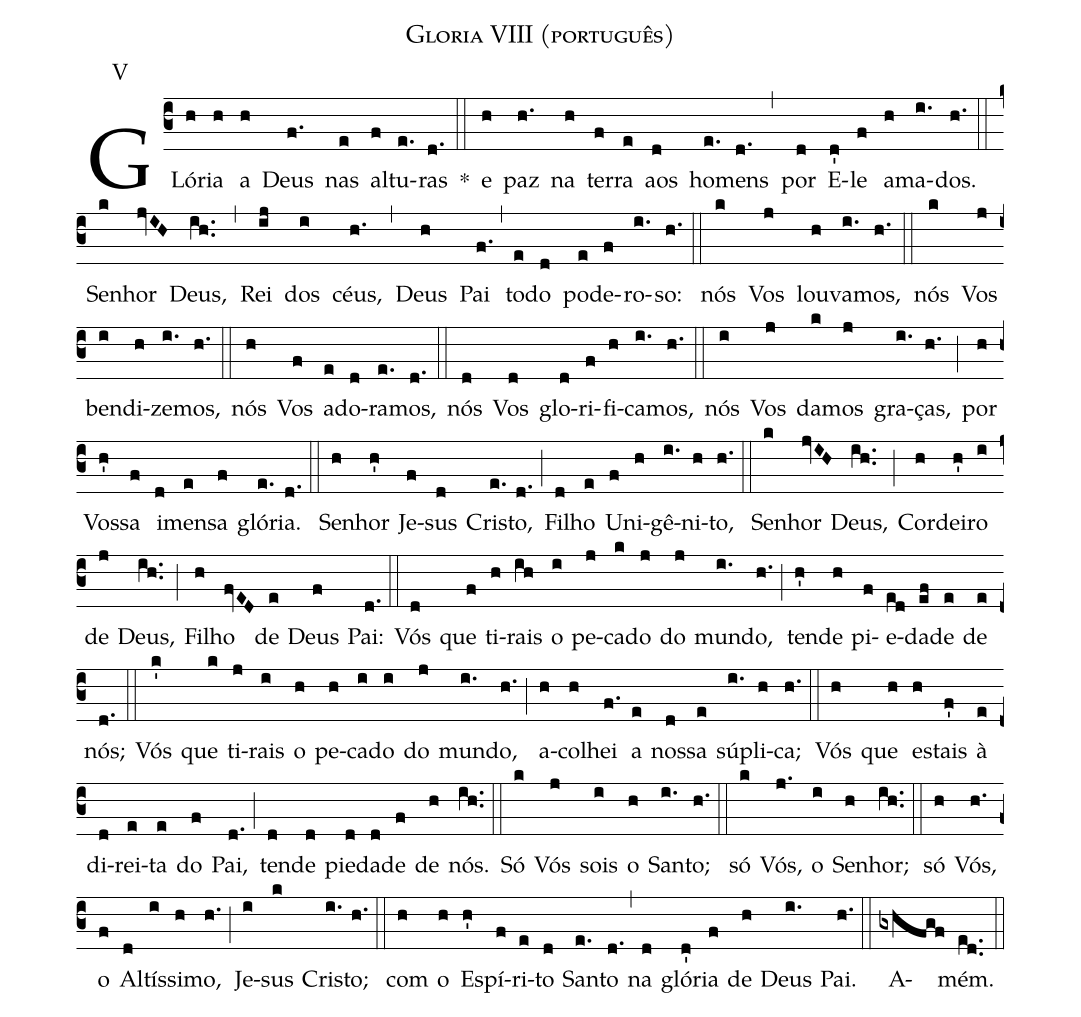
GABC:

name: Gloria VIII (português);
office-part: Agnus Dei;
mode: 5;
annotation: V;
%%
(c3)
GLó(h)ria(h) a(h) Deus(f.) nas(e) al(f)tu(e.)ras(d.) *(::) e(h) paz(h.) na(h) ter(f)ra(e) aos(d) ho(e.)mens(d.) (,) por(d) E(d')le(f) a(h)ma(i.)dos.(h.) (::)
Se(k)nhor(jvIH) Deus,(ih..) (,) Rei(ij) dos(i) céus,(h.) (,) Deus(h) Pai(f.) (,) to(e)do(d) po(e)de(f)ro(i.)so:(h.) (::)
nós(k) Vos(j) lou(h)va(i.)mos,(h.) (::) nós(k) Vos(j) ben(i)di(h)ze(i.)mos,(h.) (::)
nós(h) Vos(f) a(e)do(d)ra(e.)mos,(d.) (::) nós(d) Vos(d) glo(d)ri(f)fi(h)ca(i.)mos,(h.) (::)
nós(i) Vos(j) da(k)mos(j) gra(i.)ças,(h.) (;) por(h) Vos(h')sa(f) i(d)men(e)sa(f) gló(e.)ria.(d.) (::)
Se(h)nhor(h') Je(f)sus(d) Cris(e.)to,(d.) (;) Fi(d)lho(e) U(f)ni(h)gê(i.)ni(h)to,(h.) (::)
Se(k)nhor(jvIH) Deus,(ih..) (;) Cor(h)dei(h')ro(i) de(j) Deus,(ih..) (;) Fi(h)lho(fvED) de(e) Deus(f) Pai:(d.) (::)
Vós(d) que(f) ti(h)rais(ih) o(i) pe(j)ca(k)do(j) do(j) mun(i.)do,(h.) (;) ten(h')de(h) pi(f)e(ed)da(ef)de(e) de(e) nós;(d.) (::)
Vós(k') que(k) ti(j)rais(i) o(h) pe(h)ca(i)do(i) do(j) mun(i.)do,(h.) (;) a(h)co(h)lhei(f.) a(e) nos(d)sa(e) sú(i.)pli(h)ca;(h.) (::)
Vós(h) que(h) es(h)tais(f') à(e) di(d)rei(e)ta(e) do(f) Pai,(d.) (;) ten(d)de(d) pie(d)da(d)de(f) de(h) nós.(ih..) (::)
Só(k) Vós(j) sois(i) o(h) San(i.)to;(h.) (::) só(k) Vós,(j.) o(i) Se(h)nhor;(ih..) (::) só(h) Vós,(h.) o(f) Al(d)tís(i)si(h)mo,(h.) (;) Je(i)sus(k) Cris(i.)to;(h.) (::)
com(h) o(h) Es(h')pí(f)ri(e)to(d) San(e.)to(d.) (,) na(d) gló(d')ria(f) de(h) Deus(i.) Pai.(h.) (::)
A(gxhfgf)mém.(ed..) (::)
